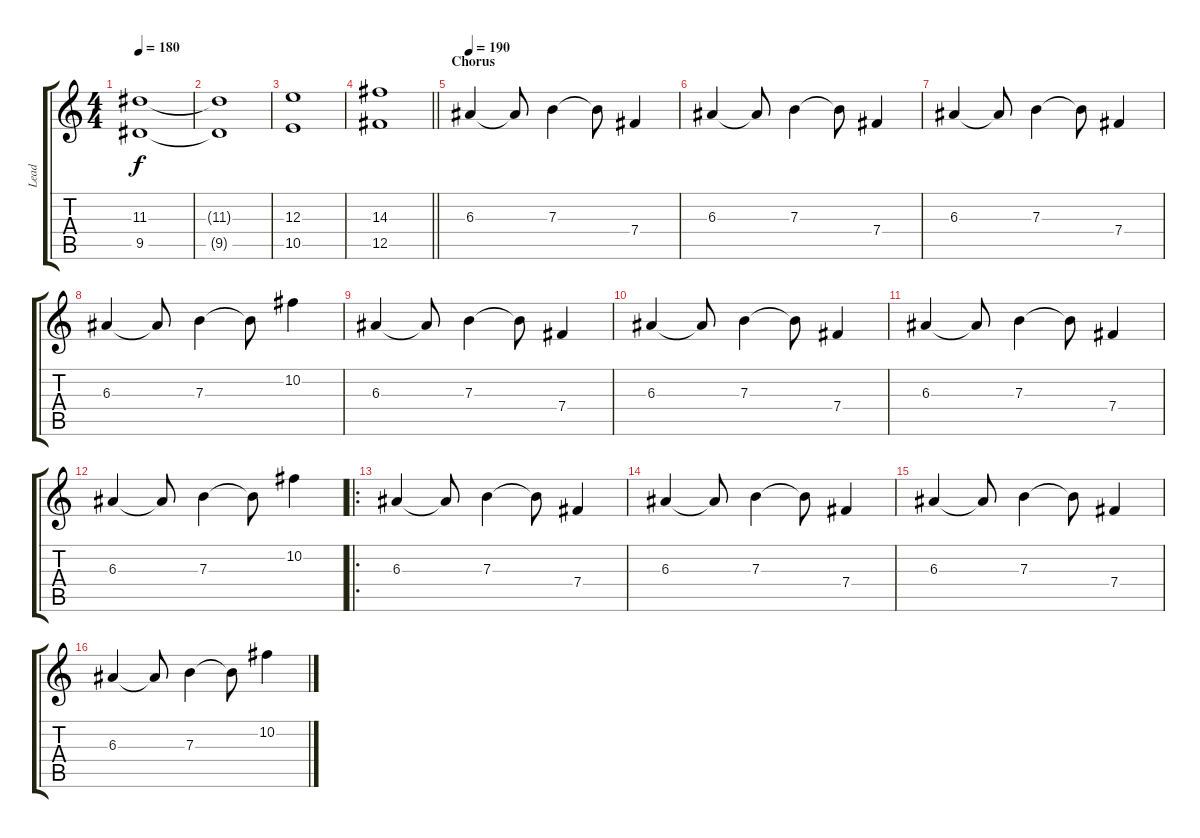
\track ("Lead" "Lead") {instrument distortionguitar}
\staff {score tabs}
\tuning (Db4 Ab3 E3 B2 Gb2 B1) {hide}
\ts (4 4)
\tempo 180
\clef g2
\ks c
(11.3 9.5).1{dy f} |
(11.3{t} 9.5{t}).1 |
(12.3 10.5).1 |
\barLineRight lightlight
(14.3 12.5).1 |
\section ("" "Chorus")
\tempo 190
6.3.4 6.3{t}.8 7.3.4 7.3{t}.8 7.4.4 |
6.3.4 6.3{t}.8 7.3.4 7.3{t}.8 7.4.4 |
6.3.4 6.3{t}.8 7.3.4 7.3{t}.8 7.4.4 |
6.3.4 6.3{t}.8 7.3.4 7.3{t}.8 10.2.4 |
6.3.4 6.3{t}.8 7.3.4 7.3{t}.8 7.4.4 |
6.3.4 6.3{t}.8 7.3.4 7.3{t}.8 7.4.4 |
6.3.4 6.3{t}.8 7.3.4 7.3{t}.8 7.4.4 |
6.3.4 6.3{t}.8 7.3.4 7.3{t}.8 10.2.4 |
\ro
6.3.4 6.3{t}.8 7.3.4 7.3{t}.8 7.4.4 |
6.3.4 6.3{t}.8 7.3.4 7.3{t}.8 7.4.4 |
6.3.4 6.3{t}.8 7.3.4 7.3{t}.8 7.4.4 |
6.3.4 6.3{t}.8 7.3.4 7.3{t}.8 10.2.4
